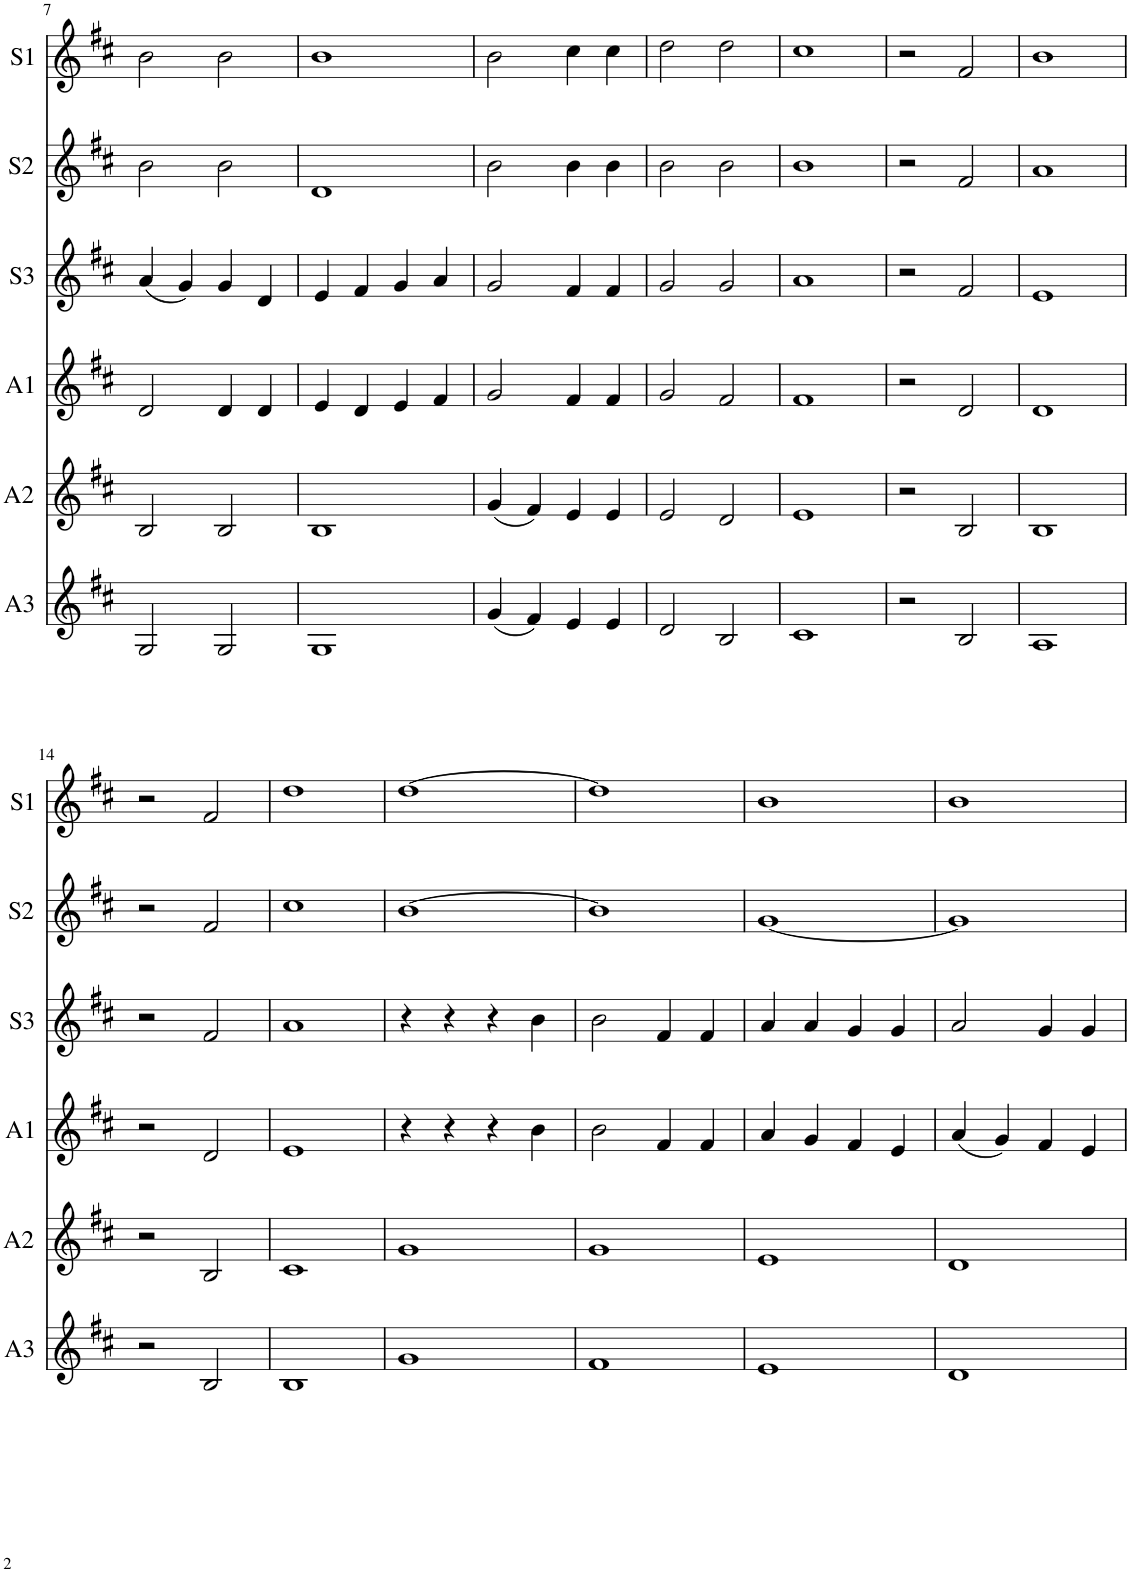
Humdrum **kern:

**kern	**kern	**kern	**kern	**kern	**kern
*part6	*part5	*part4	*part3	*part2	*part1
*staff6	*staff5	*staff4	*staff3	*staff2	*staff1
*I"A3	*I"A2	*I"A1	*I"S3	*I"S2	*I"S1
*I'A3	*I'A2	*I'A1	*I'S3	*I'S2	*I'S1
!!LO:PB:g=z
*clefG2	*clefG2	*clefG2	*clefG2	*clefG2	*clefG2
*k[f#c#]	*k[f#c#]	*k[f#c#]	*k[f#c#]	*k[f#c#]	*k[f#c#]
*M4/4	*M4/4	*M4/4	*M4/4	*M4/4	*M4/4
=7	=7	=7	=7	=7	=7
2G/	2B/	2d/	(4a/	2b\	2b\
.	.	.	4g/)	.	.
2G/	2B/	4d/	4g/	2b\	2b\
.	.	4d/	4d/	.	.
=8	=8	=8	=8	=8	=8
1G	1B	4e/	4e/	1d	1b
.	.	4d/	4f#/	.	.
.	.	4e/	4g/	.	.
.	.	4f#/	4a/	.	.
=9	=9	=9	=9	=9	=9
(4g/	(4g/	2g/	2g/	2b\	2b\
4f#/)	4f#/)	.	.	.	.
4e/	4e/	4f#/	4f#/	4b\	4cc#\
4e/	4e/	4f#/	4f#/	4b\	4cc#\
=10	=10	=10	=10	=10	=10
2d/	2e/	2g/	2g/	2b\	2dd\
2B/	2d/	2f#/	2g/	2b\	2dd\
=11	=11	=11	=11	=11	=11
1c#	1e	1f#	1a	1b	1cc#
=12	=12	=12	=12	=12	=12
2r	2r	2r	2r	2r	2r
2B/	2B/	2d/	2f#/	2f#/	2f#/
=13	=13	=13	=13	=13	=13
1A	1B	1d	1e	1a	1b
!!LO:LB:g=z
=14	=14	=14	=14	=14	=14
2r	2r	2r	2r	2r	2r
2B/	2B/	2d/	2f#/	2f#/	2f#/
=15	=15	=15	=15	=15	=15
1B	1c#	1e	1a	1cc#	1dd
=16	=16	=16	=16	=16	=16
1g	1g	4r	4r	[1b	[1dd
.	.	4r	4r	.	.
.	.	4r	4r	.	.
.	.	4b\	4b\	.	.
=17	=17	=17	=17	=17	=17
1f#	1g	2b\	2b\	1b]	1dd]
.	.	4f#/	4f#/	.	.
.	.	4f#/	4f#/	.	.
=18	=18	=18	=18	=18	=18
1e	1e	4a/	4a/	[1g	1b
.	.	4g/	4a/	.	.
.	.	4f#/	4g/	.	.
.	.	4e/	4g/	.	.
=19	=19	=19	=19	=19	=19
1d	1d	(4a/	2a/	1g]	1b
.	.	4g/)	.	.	.
.	.	4f#/	4g/	.	.
.	.	4e/	4g/	.	.
=	=	=	=	=	=
*-	*-	*-	*-	*-	*-
